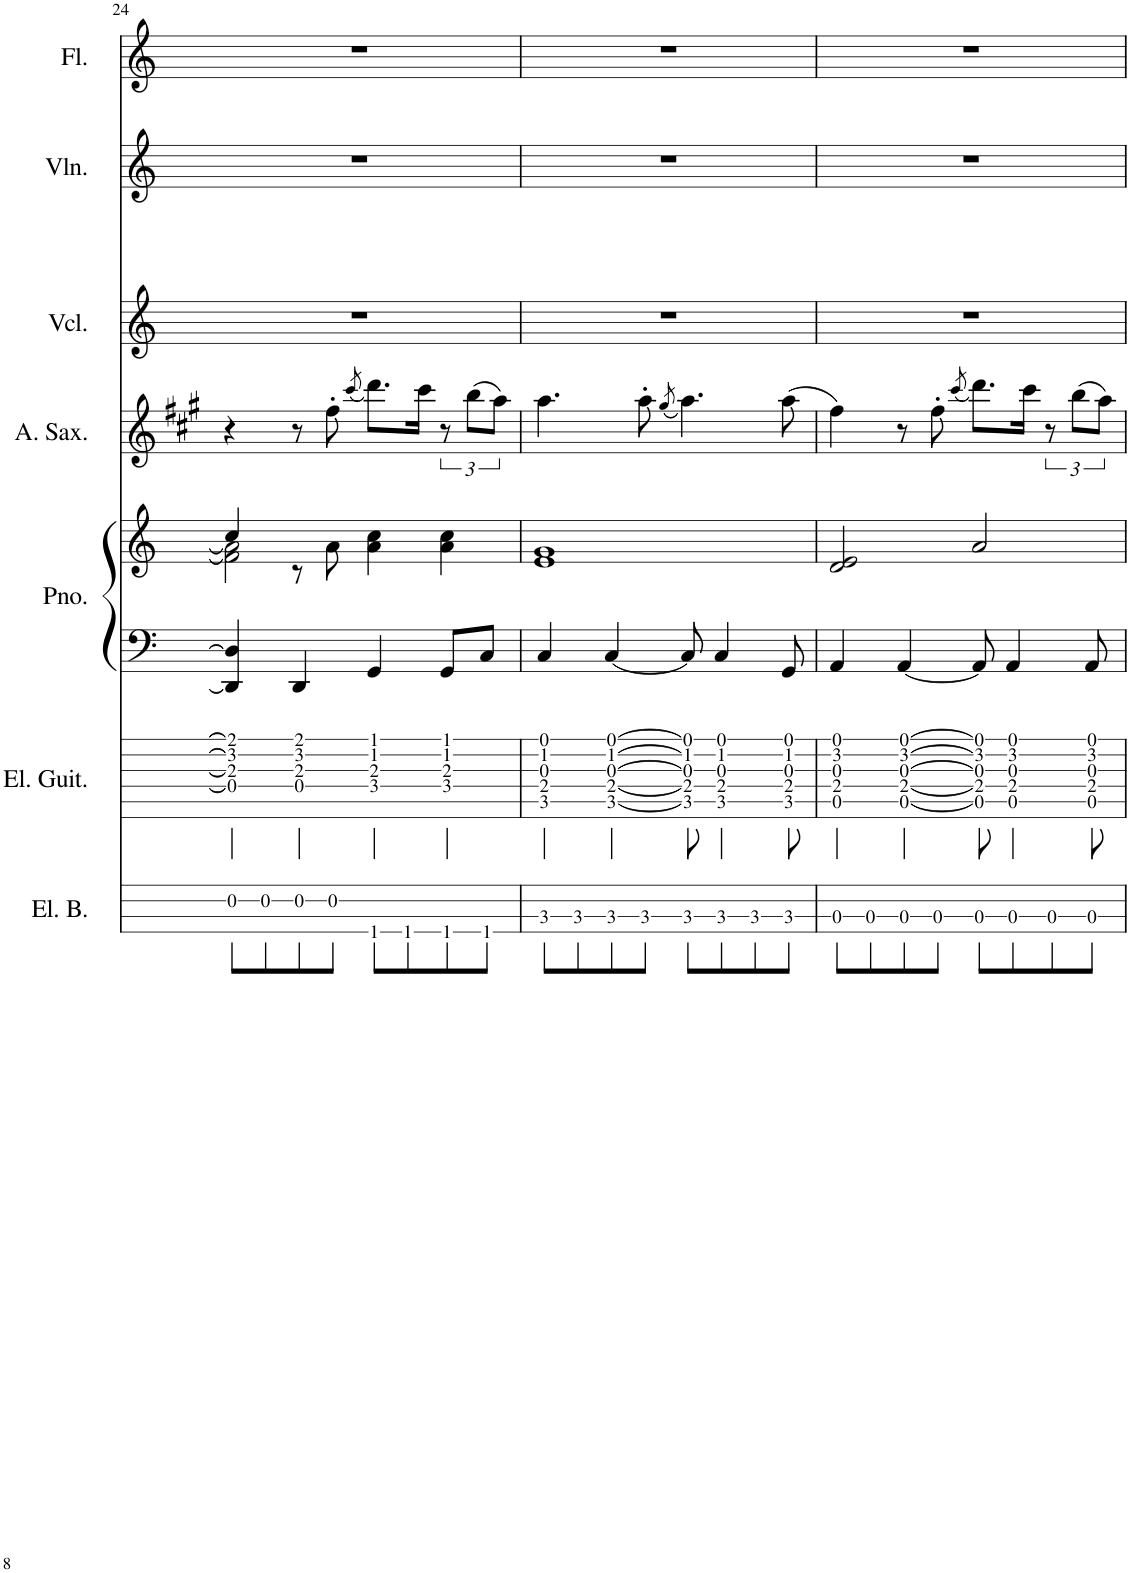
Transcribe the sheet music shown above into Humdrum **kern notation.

**kern	**kern	**kern	**kern	**kern	**kern	**kern	**kern
*part7	*part6	*part5	*part5	*part4	*part3	*part2	*part1
*staff8	*staff7	*staff6	*staff5	*staff4	*staff3	*staff2	*staff1
*I"Electric Bass	*I"Electric Guitar	*I"Piano	*	*I"Alto Saxophone	*I"Vocals	*I"Violin	*I"Flute
*I'El. B.	*I'El. Guit.	*I'Pno.	*	*I'A. Sax.	*I'Vcl.	*I'Vln.	*I'Fl.
!!LO:PB:g=z
*	*	*clefF4	*clefG2	*clefG2	*clefG2	*clefG2	*clefG2
*	*	*	*	*Trd5c9	*	*	*
*k[]	*k[]	*k[]	*k[]	*k[f#c#g#]	*k[]	*k[]	*k[]
*M4/4	*M4/4	*M4/4	*M4/4	*M4/4	*M4/4	*M4/4	*M4/4
=24	=24	=24	=24	=24	=24	=24	=24
*	*	*	*^	*	*	*	*
8DD\L	4D\] 4A\] 4d\] 4f#\]	4DD/] 4D/]	2f#\] 2a\]	4cc/	4r	1r	1r	1r
8DD\	.	.	.	.	.	.	.	.
8DD\	4D\ 4A\ 4d\ 4f#\	4DD/	.	8r	8r	.	.	.
8DD\J	.	.	.	8a\	8ff#'\	.	.	.
.	.	.	.	.	(8qccc#/	.	.	.
8FFF\L	4F\ 4A\ 4c\ 4f\	4GG/	2ryy	4a\ 4cc\	8.ddd\L)	.	.	.
8FFF\	.	.	.	.	.	.	.	.
.	.	.	.	.	16ccc#\Jk	.	.	.
8FFF\	4F\ 4A\ 4c\ 4f\	8GG/L	.	4a\ 4cc\	12r	.	.	.
.	.	.	.	.	(12bb\L	.	.	.
8FFF\J	.	8C/J	.	.	.	.	.	.
.	.	.	.	.	12aa\J)	.	.	.
*	*	*	*v	*v	*	*	*	*
=25	=25	=25	=25	=25	=25	=25	=25
8CC\L	4C\ 4E\ 4G\ 4c\ 4e\	4C/	1e 1g	4.aa\	1r	1r	1r
8CC\	.	.	.	.	.	.	.
8CC\	[4C\ [4E\ [4G\ [4c\ [4e\	[4C/	.	.	.	.	.
8CC\J	.	.	.	8aa'\	.	.	.
.	.	.	.	(8qgg#/	.	.	.
8CC\L	8C\] 8E\] 8G\] 8c\] 8e\]	8C/]	.	4.aa\)	.	.	.
8CC\	4C\ 4E\ 4G\ 4c\ 4e\	4C/	.	.	.	.	.
8CC\	.	.	.	.	.	.	.
8CC\J	8C\ 8E\ 8G\ 8c\ 8e\	8GG/	.	(8aa\	.	.	.
=26	=26	=26	=26	=26	=26	=26	=26
8AAA\L	4AA\ 4E\ 4G\ 4d\ 4e\	4AA/	2d/ 2e/	4ff#\)	1r	1r	1r
8AAA\	.	.	.	.	.	.	.
8AAA\	[4AA\ [4E\ [4G\ [4d\ [4e\	[4AA/	.	8r	.	.	.
8AAA\J	.	.	.	8ff#'\	.	.	.
.	.	.	.	(8qccc#/	.	.	.
8AAA\L	8AA\] 8E\] 8G\] 8d\] 8e\]	8AA/]	2a/	8.ddd\L)	.	.	.
8AAA\	4AA\ 4E\ 4G\ 4d\ 4e\	4AA/	.	.	.	.	.
.	.	.	.	16ccc#\Jk	.	.	.
8AAA\	.	.	.	12r	.	.	.
.	.	.	.	(12bb\L	.	.	.
8AAA\J	8AA\ 8E\ 8G\ 8d\ 8e\	8AA/	.	.	.	.	.
.	.	.	.	12aa\J)	.	.	.
=	=	=	=	=	=	=	=
*-	*-	*-	*-	*-	*-	*-	*-
